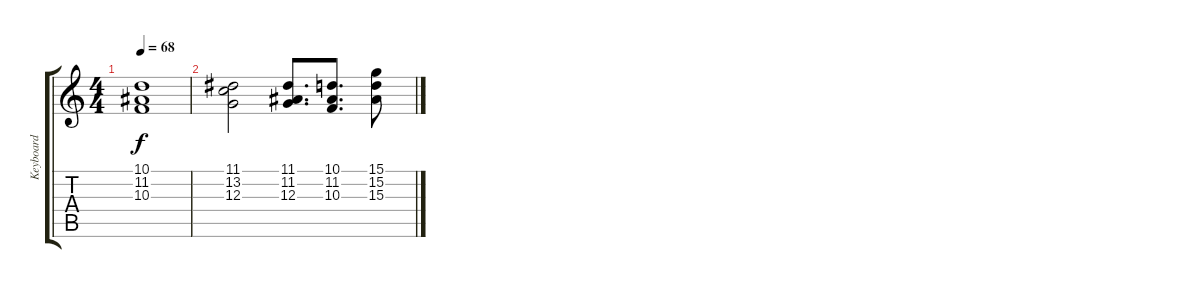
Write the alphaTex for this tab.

\track ("Keyboard" "Keyboard") {instrument stringensemble1}
\staff {score tabs}
\tuning (E4 B3 G3 D3 A2 E2) {hide}
\ts (4 4)
\tempo 68
\clef g2
\ks c
(10.1 11.2 10.3).1{dy f} |
(11.1 13.2 12.3).2 (11.1 11.2 12.3).8{d} (10.1 11.2 10.3).8{d} (15.1 15.2 15.3).8
